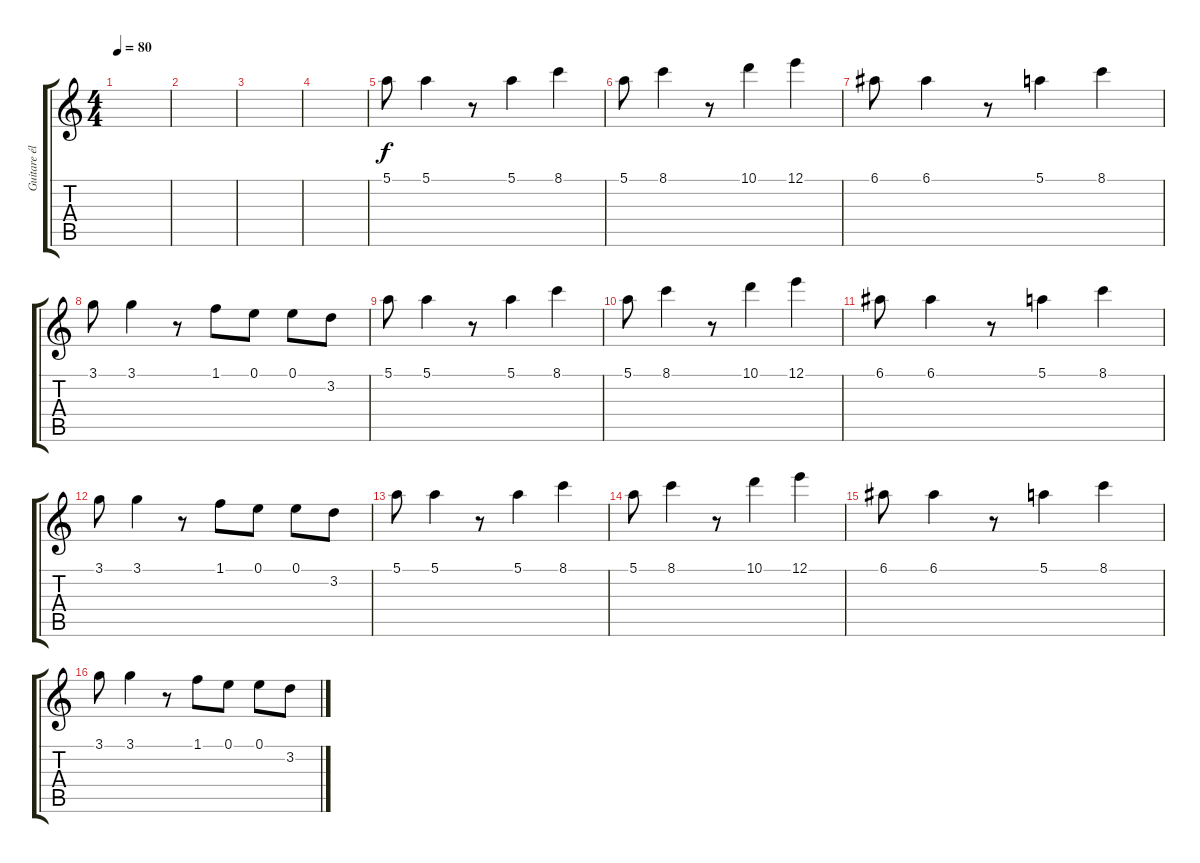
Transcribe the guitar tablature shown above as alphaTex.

\track ("Guitare éléctrique 1" "Guitare él") {instrument overdrivenguitar}
\staff {score tabs}
\tuning (E4 B3 G3 D3 A2 E2) {hide}
\ts (4 4)
\tempo 80
\clef g2
\ks c
|
|
|
|
5.1.8 5.1.4 r.8 5.1.4 8.1.4 |
5.1.8 8.1.4 r.8 10.1.4 12.1.4 |
6.1.8 6.1.4 r.8 5.1.4 8.1.4 |
3.1.8 3.1.4 r.8 1.1.8 0.1.8 0.1.8 3.2.8 |
5.1.8 5.1.4 r.8 5.1.4 8.1.4 |
5.1.8 8.1.4 r.8 10.1.4 12.1.4 |
6.1.8 6.1.4 r.8 5.1.4 8.1.4 |
3.1.8 3.1.4 r.8 1.1.8 0.1.8 0.1.8 3.2.8 |
5.1.8 5.1.4 r.8 5.1.4 8.1.4 |
5.1.8 8.1.4 r.8 10.1.4 12.1.4 |
6.1.8 6.1.4 r.8 5.1.4 8.1.4 |
3.1.8 3.1.4 r.8 1.1.8 0.1.8 0.1.8 3.2.8
